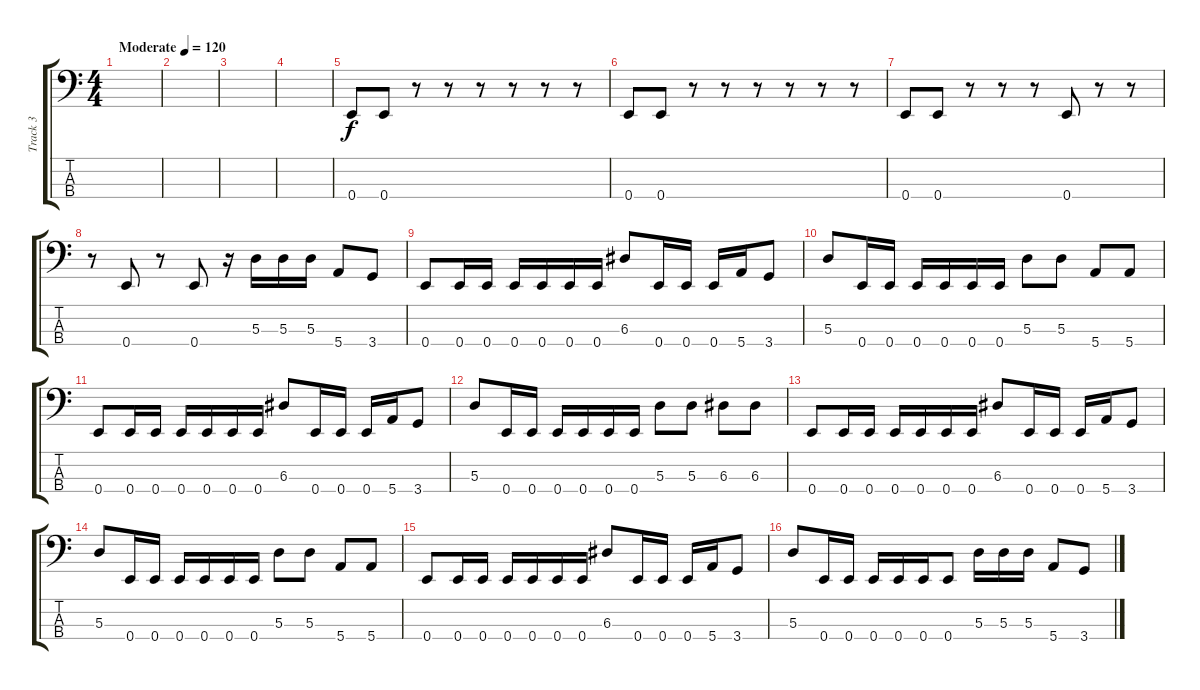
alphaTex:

\track ("Track 3" "Track 3") {instrument electricbasspick}
\staff {score tabs}
\tuning (G2 D2 A1 E1) {hide}
\ts (4 4)
\tempo (120 "Moderate")
\clef f4
\ks c
|
|
|
|
0.4.8 0.4.8 r.8 r.8 r.8 r.8 r.8 r.8 |
0.4.8 0.4.8 r.8 r.8 r.8 r.8 r.8 r.8 |
0.4.8 0.4.8 r.8 r.8 r.8 0.4.8 r.8 r.8 |
r.8 0.4.8 r.8 0.4.8 r.16 5.3.16 5.3.16 5.3.16 5.4.8 3.4.8 |
0.4.8 0.4.16 0.4.16 0.4.16 0.4.16 0.4.16 0.4.16 6.3.8 0.4.16 0.4.16 0.4.16 5.4.16 3.4.8 |
5.3.8 0.4.16 0.4.16 0.4.16 0.4.16 0.4.16 0.4.16 5.3.8 5.3.8 5.4.8 5.4.8 |
0.4.8 0.4.16 0.4.16 0.4.16 0.4.16 0.4.16 0.4.16 6.3.8 0.4.16 0.4.16 0.4.16 5.4.16 3.4.8 |
5.3.8 0.4.16 0.4.16 0.4.16 0.4.16 0.4.16 0.4.16 5.3.8 5.3.8 6.3.8 6.3.8 |
0.4.8 0.4.16 0.4.16 0.4.16 0.4.16 0.4.16 0.4.16 6.3.8 0.4.16 0.4.16 0.4.16 5.4.16 3.4.8 |
5.3.8 0.4.16 0.4.16 0.4.16 0.4.16 0.4.16 0.4.16 5.3.8 5.3.8 5.4.8 5.4.8 |
0.4.8 0.4.16 0.4.16 0.4.16 0.4.16 0.4.16 0.4.16 6.3.8 0.4.16 0.4.16 0.4.16 5.4.16 3.4.8 |
5.3.8 0.4.16 0.4.16 0.4.16 0.4.16 0.4.16 0.4.8 5.3.16 5.3.16 5.3.16 5.4.8 3.4.8
